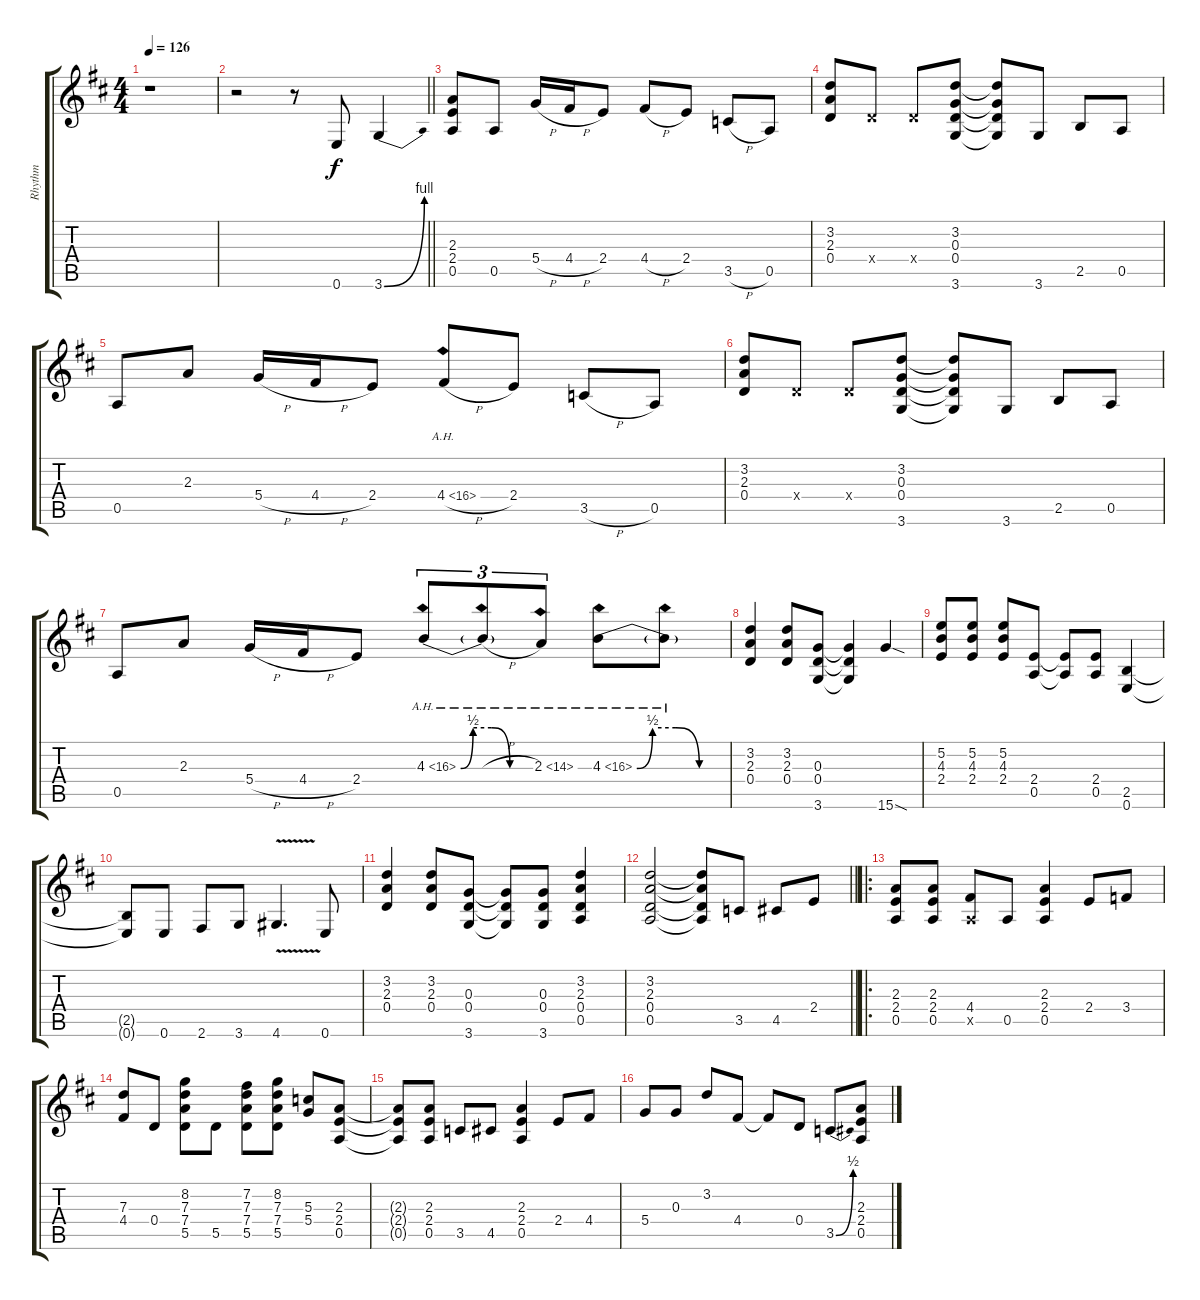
\track ("Rhythm" "Rhythm") {instrument distortionguitar}
\staff {score tabs}
\tuning (E4 B3 G3 D3 A2 E2) {hide}
\ts (4 4)
\tempo 126
\clef g2
\ks d
r.1{dy f instrument distortionguitar} |
\barLineRight lightlight
r.2 r.8 0.6.8 3.6{be (bend 0 0 60 4)}.4 |
(2.3 2.4 0.5).8 0.5.8 5.4{h}.16 4.4{h}.16 2.4.8 4.4{h}.8 2.4.8 3.5{h}.8 0.5.8 |
(3.2 2.3 0.4).8 0.4{x}.8 0.4{x}.8 (3.2 0.3 0.4 3.6).8 (3.2{t} 0.3{t} 0.4{t} 3.6{t}).8 3.6.8 2.5.8 0.5.8 |
0.5.8 2.3.8 5.4{h}.16 4.4{h}.16 2.4.8 4.4{ah 12 h}.8 2.4.8 3.5{h}.8 0.5.8 |
(3.2 2.3 0.4).8 0.4{x}.8 0.4{x}.8 (3.2 0.3 0.4 3.6).8 (3.2{t} 0.3{t} 0.4{t} 3.6{t}).8 3.6.8 2.5.8 0.5.8 |
0.5.8 2.3.8 5.4{h}.16 4.4{h}.16 2.4.8 4.3{be (custom 0 0 10 2 25 2 40 0 60 0) ah 12}.8{tu (3 2)} 4.3{ah 12 h t}.8{tu (3 2)} 2.3{ah 12}.8{tu (3 2)} 4.3{be (custom 0 0 10 2 25 2 40 0 60 0) ah 12}.8 4.3{ah 12 t}.8 |
(3.2 2.3 0.4).4 (3.2 2.3 0.4).8 (0.3 0.4 3.6).8 (0.3{t} 0.4{t} 3.6{t}).4 15.6{sod}.4 |
(5.2 4.3 2.4).8 (5.2 4.3 2.4).8 (5.2 4.3 2.4).8 (2.4 0.5).8 (2.4{t} 0.5{t}).8 (2.4 0.5).8 (2.5 0.6).4 |
(2.5{t} 0.6{t}).8 0.6.8 2.6.8 3.6.8 4.6{v}.4{d} 0.6.8 |
(3.2 2.3 0.4).4 (3.2 2.3 0.4).8 (0.3 0.4 3.6).8 (0.3{t} 0.4{t} 3.6{t}).8 (0.3 0.4 3.6).8 (3.2 2.3 0.4 0.5).4 |
\barLineRight lightlight
(3.2 2.3 0.4 0.5).2 (3.2{t} 2.3{t} 0.4{t} 0.5{t}).8 3.5.8 4.5.8 2.4.8 |
\ro
(2.3 2.4 0.5).8 (2.3 2.4 0.5).8 (4.4 0.5{x}).8 0.5.8 (2.3 2.4 0.5).4 2.4.8 3.4.8 |
(7.3 4.4).8 0.4.8 (8.2 7.3 7.4 5.5).8 5.5.8 (7.2 7.3 7.4 5.5).8 (8.2 7.3 7.4 5.5).8 (5.3 5.4).8 (2.3 2.4 0.5).8 |
(2.3{t} 2.4{t} 0.5{t}).8 (2.3 2.4 0.5).8 3.5.8 4.5.8 (2.3 2.4 0.5).4 2.4.8 4.4.8 |
5.4.8 0.3.8 3.2.8 4.4.8 4.4{t}.8 0.4.8 3.5{be (bend 0 0 60 2)}.8 (2.3 2.4 0.5).8
